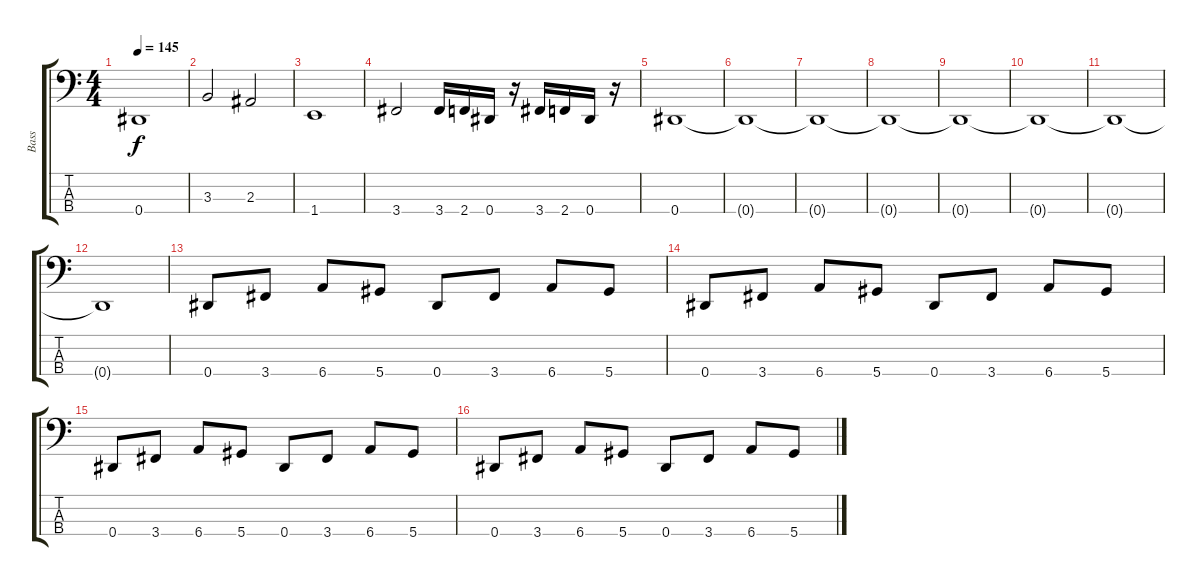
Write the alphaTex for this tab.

\track ("Bass" "Bass") {instrument electricbasspick}
\staff {score tabs}
\tuning (Gb2 Db2 Ab1 Eb1) {hide}
\ts (4 4)
\tempo 145
\clef f4
\ks c
0.4.1{dy f} |
3.3.2 2.3.2 |
1.4.1 |
3.4.2 3.4.16 2.4.16 0.4.16 r.16 3.4.16 2.4.16 0.4.16 r.16 |
0.4.1 |
0.4{t}.1 |
0.4{t}.1 |
0.4{t}.1 |
0.4{t}.1 |
0.4{t}.1 |
0.4{t}.1 |
0.4{t}.1 |
0.4.8 3.4.8 6.4.8 5.4.8 0.4.8 3.4.8 6.4.8 5.4.8 |
0.4.8 3.4.8 6.4.8 5.4.8 0.4.8 3.4.8 6.4.8 5.4.8 |
0.4.8 3.4.8 6.4.8 5.4.8 0.4.8 3.4.8 6.4.8 5.4.8 |
0.4.8 3.4.8 6.4.8 5.4.8 0.4.8 3.4.8 6.4.8 5.4.8
